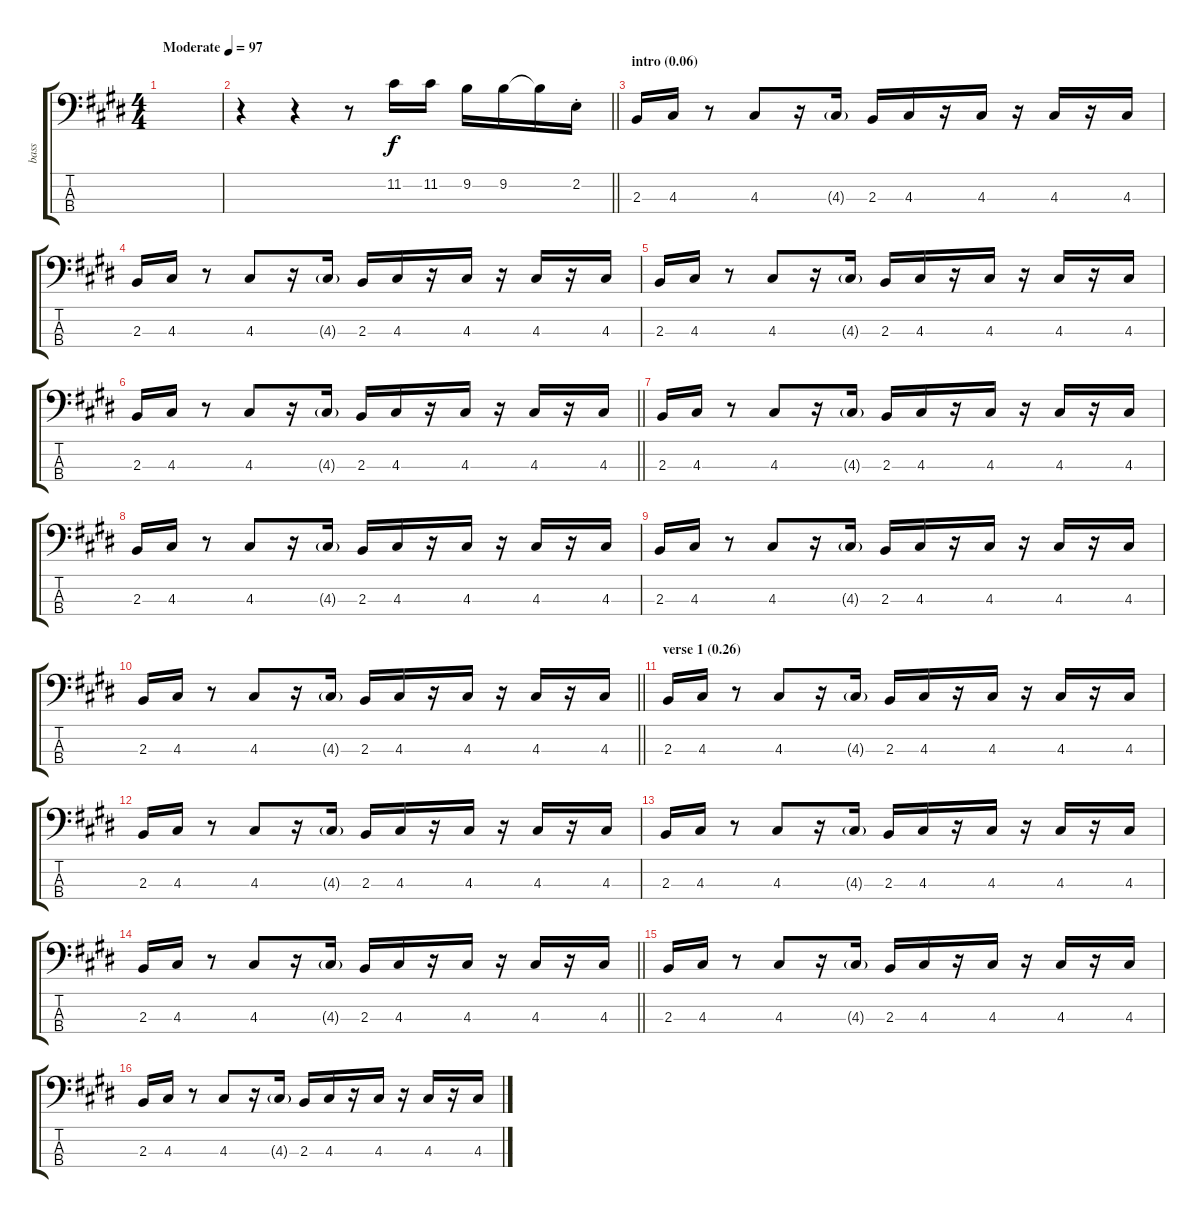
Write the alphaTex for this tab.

\track ("bass" "bass") {instrument electricbassfinger}
\staff {score tabs}
\tuning (G2 D2 A1 E1) {hide}
\ts (4 4)
\tempo (97 "Moderate")
\clef f4
\ks e
|
\barLineRight lightlight
r.4 r.4 r.8 11.2.16 11.2.16 9.2.16 9.2.16 9.2{t}.16 2.2{st}.16 |
\section ("" "intro (0.06)")
2.3.16 4.3.16 r.8 4.3.8 r.16 4.3{g}.16 2.3.16 4.3.16 r.16 4.3.16 r.16 4.3.16 r.16 4.3.16 |
2.3.16 4.3.16 r.8 4.3.8 r.16 4.3{g}.16 2.3.16 4.3.16 r.16 4.3.16 r.16 4.3.16 r.16 4.3.16 |
2.3.16 4.3.16 r.8 4.3.8 r.16 4.3{g}.16 2.3.16 4.3.16 r.16 4.3.16 r.16 4.3.16 r.16 4.3.16 |
\barLineRight lightlight
2.3.16 4.3.16 r.8 4.3.8 r.16 4.3{g}.16 2.3.16 4.3.16 r.16 4.3.16 r.16 4.3.16 r.16 4.3.16 |
2.3.16 4.3.16 r.8 4.3.8 r.16 4.3{g}.16 2.3.16 4.3.16 r.16 4.3.16 r.16 4.3.16 r.16 4.3.16 |
2.3.16 4.3.16 r.8 4.3.8 r.16 4.3{g}.16 2.3.16 4.3.16 r.16 4.3.16 r.16 4.3.16 r.16 4.3.16 |
2.3.16 4.3.16 r.8 4.3.8 r.16 4.3{g}.16 2.3.16 4.3.16 r.16 4.3.16 r.16 4.3.16 r.16 4.3.16 |
\barLineRight lightlight
2.3.16 4.3.16 r.8 4.3.8 r.16 4.3{g}.16 2.3.16 4.3.16 r.16 4.3.16 r.16 4.3.16 r.16 4.3.16 |
\section ("" "verse 1 (0.26)")
2.3.16 4.3.16 r.8 4.3.8 r.16 4.3{g}.16 2.3.16 4.3.16 r.16 4.3.16 r.16 4.3.16 r.16 4.3.16 |
2.3.16 4.3.16 r.8 4.3.8 r.16 4.3{g}.16 2.3.16 4.3.16 r.16 4.3.16 r.16 4.3.16 r.16 4.3.16 |
2.3.16 4.3.16 r.8 4.3.8 r.16 4.3{g}.16 2.3.16 4.3.16 r.16 4.3.16 r.16 4.3.16 r.16 4.3.16 |
\barLineRight lightlight
2.3.16 4.3.16 r.8 4.3.8 r.16 4.3{g}.16 2.3.16 4.3.16 r.16 4.3.16 r.16 4.3.16 r.16 4.3.16 |
2.3.16 4.3.16 r.8 4.3.8 r.16 4.3{g}.16 2.3.16 4.3.16 r.16 4.3.16 r.16 4.3.16 r.16 4.3.16 |
2.3.16 4.3.16 r.8 4.3.8 r.16 4.3{g}.16 2.3.16 4.3.16 r.16 4.3.16 r.16 4.3.16 r.16 4.3.16
